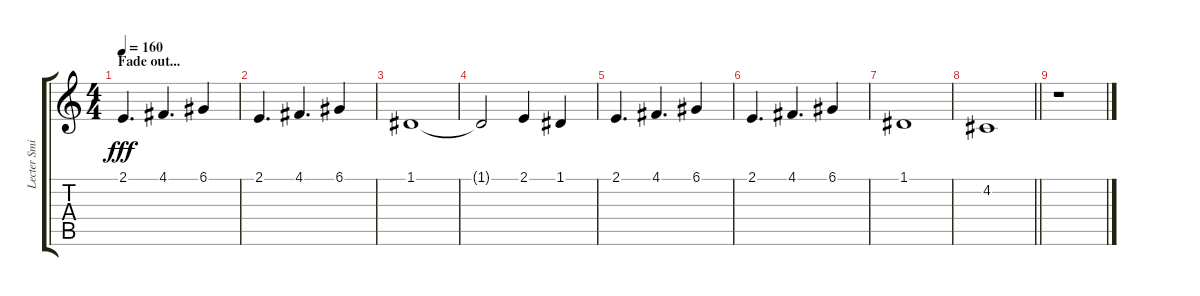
\track ("Lecter Smith" "Lecter Smi") {instrument stringensemble2}
\staff {score tabs}
\tuning (D4 A3 F3 C3 G2 D2) {hide}
\ts (4 4)
\section ("" "Fade out...")
\tempo 160
\clef g2
\ks c
2.1.4{d dy fff} 4.1.4{d} 6.1.4 |
2.1.4{d} 4.1.4{d} 6.1.4 |
1.1.1 |
1.1{t}.2 2.1.4 1.1.4 |
2.1.4{d} 4.1.4{d} 6.1.4 |
2.1.4{d} 4.1.4{d} 6.1.4 |
1.1.1 |
\barLineRight lightlight
4.2.1 |
r.1
